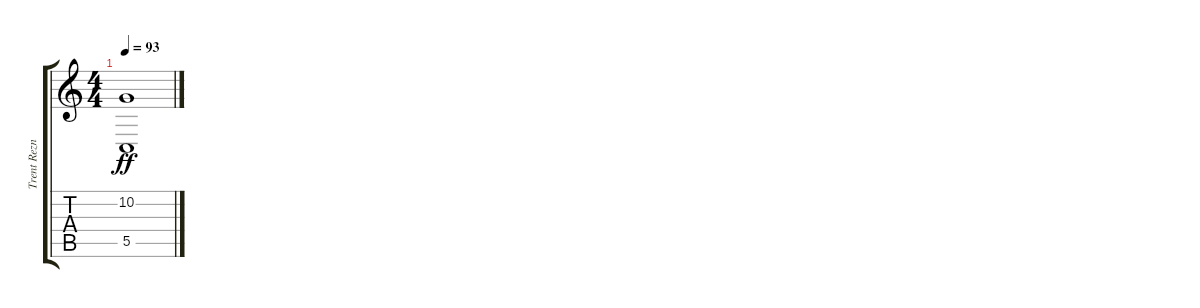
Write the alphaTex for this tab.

\track ("Trent Reznor" "Trent Rezn") {instrument recorder}
\staff {score tabs}
\tuning (D4 A3 F3 C3 G2 C2) {hide}
\ts (4 4)
\tempo 93
\clef g2
\ks c
(10.2 5.5).1{dy ff}
